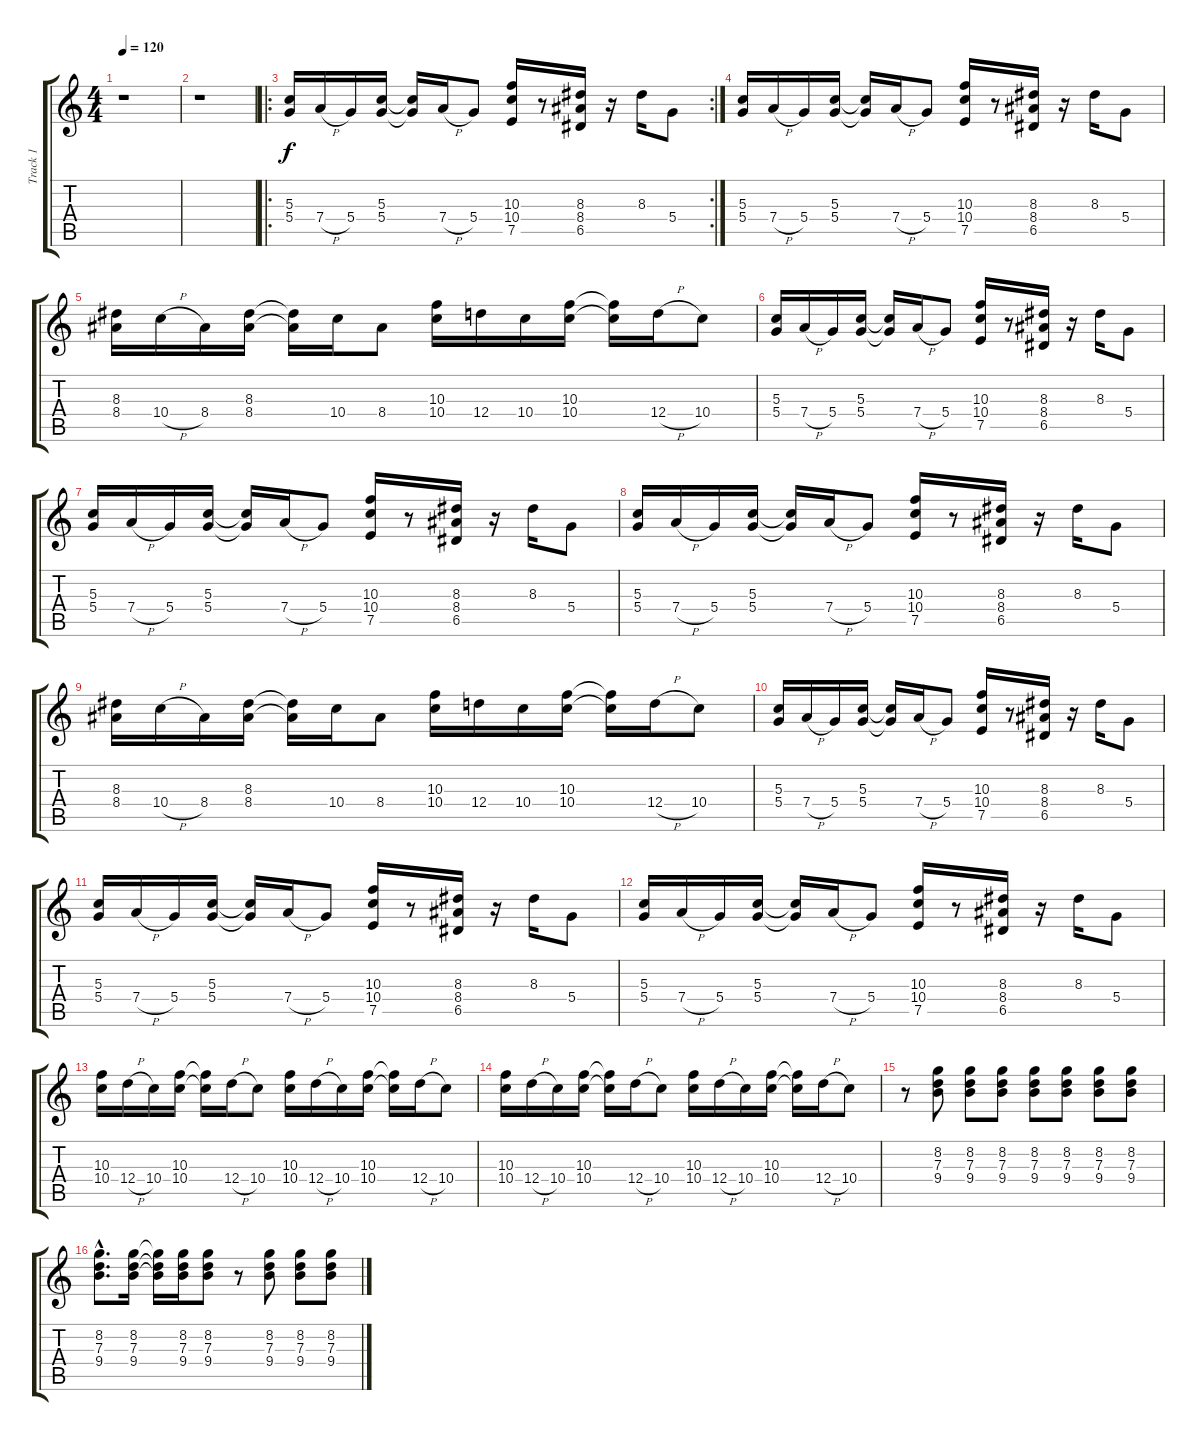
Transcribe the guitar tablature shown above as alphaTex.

\track ("Track 1" "Track 1") {instrument electricguitarclean}
\staff {score tabs}
\tuning (E4 B3 G3 D3 A2 E2) {hide}
\ts (4 4)
\tempo 120
\clef g2
\ks c
r.1{dy f instrument electricguitarclean} |
r.1 |
\ro
\rc 2
(5.3 5.4).16 7.4{h}.16 5.4.16 (5.3 5.4).16 (5.3{t} 5.4{t}).16 7.4{h}.16 5.4.8 (10.3 10.4 7.5).16 r.8 (8.3 8.4 6.5).16 r.16 8.3.16 5.4.8 |
(5.3 5.4).16 7.4{h}.16 5.4.16 (5.3 5.4).16 (5.3{t} 5.4{t}).16 7.4{h}.16 5.4.8 (10.3 10.4 7.5).16 r.8 (8.3 8.4 6.5).16 r.16 8.3.16 5.4.8 |
(8.3 8.4).16 10.4{h}.16 8.4.16 (8.3 8.4).16 (8.3{t} 8.4{t}).16 10.4.16 8.4.8 (10.3 10.4).16 12.4.16 10.4.16 (10.3 10.4).16 (10.3{t} 10.4{t}).16 12.4{h}.16 10.4.8 |
(5.3 5.4).16 7.4{h}.16 5.4.16 (5.3 5.4).16 (5.3{t} 5.4{t}).16 7.4{h}.16 5.4.8 (10.3 10.4 7.5).16 r.8 (8.3 8.4 6.5).16 r.16 8.3.16 5.4.8 |
(5.3 5.4).16 7.4{h}.16 5.4.16 (5.3 5.4).16 (5.3{t} 5.4{t}).16 7.4{h}.16 5.4.8 (10.3 10.4 7.5).16 r.8 (8.3 8.4 6.5).16 r.16 8.3.16 5.4.8 |
(5.3 5.4).16 7.4{h}.16 5.4.16 (5.3 5.4).16 (5.3{t} 5.4{t}).16 7.4{h}.16 5.4.8 (10.3 10.4 7.5).16 r.8 (8.3 8.4 6.5).16 r.16 8.3.16 5.4.8 |
(8.3 8.4).16 10.4{h}.16 8.4.16 (8.3 8.4).16 (8.3{t} 8.4{t}).16 10.4.16 8.4.8 (10.3 10.4).16 12.4.16 10.4.16 (10.3 10.4).16 (10.3{t} 10.4{t}).16 12.4{h}.16 10.4.8 |
(5.3 5.4).16 7.4{h}.16 5.4.16 (5.3 5.4).16 (5.3{t} 5.4{t}).16 7.4{h}.16 5.4.8 (10.3 10.4 7.5).16 r.8 (8.3 8.4 6.5).16 r.16 8.3.16 5.4.8 |
(5.3 5.4).16 7.4{h}.16 5.4.16 (5.3 5.4).16 (5.3{t} 5.4{t}).16 7.4{h}.16 5.4.8 (10.3 10.4 7.5).16 r.8 (8.3 8.4 6.5).16 r.16 8.3.16 5.4.8 |
(5.3 5.4).16 7.4{h}.16 5.4.16 (5.3 5.4).16 (5.3{t} 5.4{t}).16 7.4{h}.16 5.4.8 (10.3 10.4 7.5).16 r.8 (8.3 8.4 6.5).16 r.16 8.3.16 5.4.8 |
(10.3 10.4).16 12.4{h}.16 10.4.16 (10.3 10.4).16 (10.3{t} 10.4{t}).16 12.4{h}.16 10.4.8 (10.3 10.4).16 12.4{h}.16 10.4.16 (10.3 10.4).16 (10.3{t} 10.4{t}).16 12.4{h}.16 10.4.8 |
(10.3 10.4).16 12.4{h}.16 10.4.16 (10.3 10.4).16 (10.3{t} 10.4{t}).16 12.4{h}.16 10.4.8 (10.3 10.4).16 12.4{h}.16 10.4.16 (10.3 10.4).16 (10.3{t} 10.4{t}).16 12.4{h}.16 10.4.8 |
r.8 (8.2 7.3 9.4).8 (8.2 7.3 9.4).8 (8.2 7.3 9.4).8 (8.2 7.3 9.4).8 (8.2 7.3 9.4).8 (8.2 7.3 9.4).8 (8.2 7.3 9.4).8 |
(8.2{hac} 7.3{hac} 9.4{hac}).8{d} (8.2 7.3 9.4).16 (8.2{t} 7.3{t} 9.4{t}).16 (8.2 7.3 9.4).16 (8.2 7.3 9.4).8 r.8 (8.2 7.3 9.4).8 (8.2 7.3 9.4).8 (8.2 7.3 9.4).8
